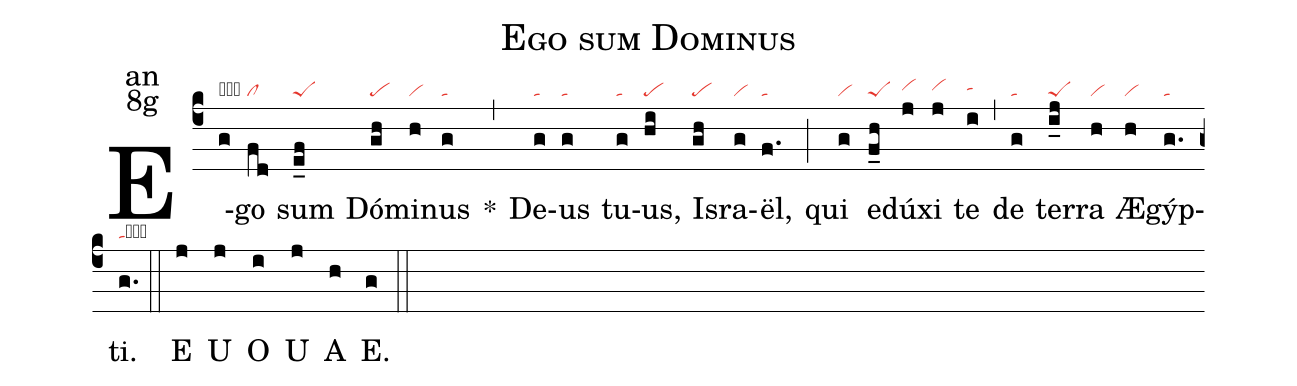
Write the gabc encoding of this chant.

name:Ego sum Dominus;
office-part:an;
mode:8g;
nabc-lines:1;
%%
(c4) E(g|obvi)go(fd|cl) sum(e_f|peS) Dó(gh|pe)mi(h|vi)nus(g|ta) <sp>*</sp>(,)
De(g|ta)us(g|ta) tu(g|ta)us,(hi|pe) Is(gh|pe)ra(g|vi)ël,(f.|ta) (;)
qui(g|vi) e(f_h|peS)dú(j|vihh)xi(j|vihh) te(i|tahh) (,) de(g|ta) ter(i_j|peS)ra(h|vi) Æ(h|vi)gýp(g.|ta)ti.(g.|tacb) (::)
<eu>E(j) U(j) O(i) U(j) A(h) E.(g) </eu>(::)
